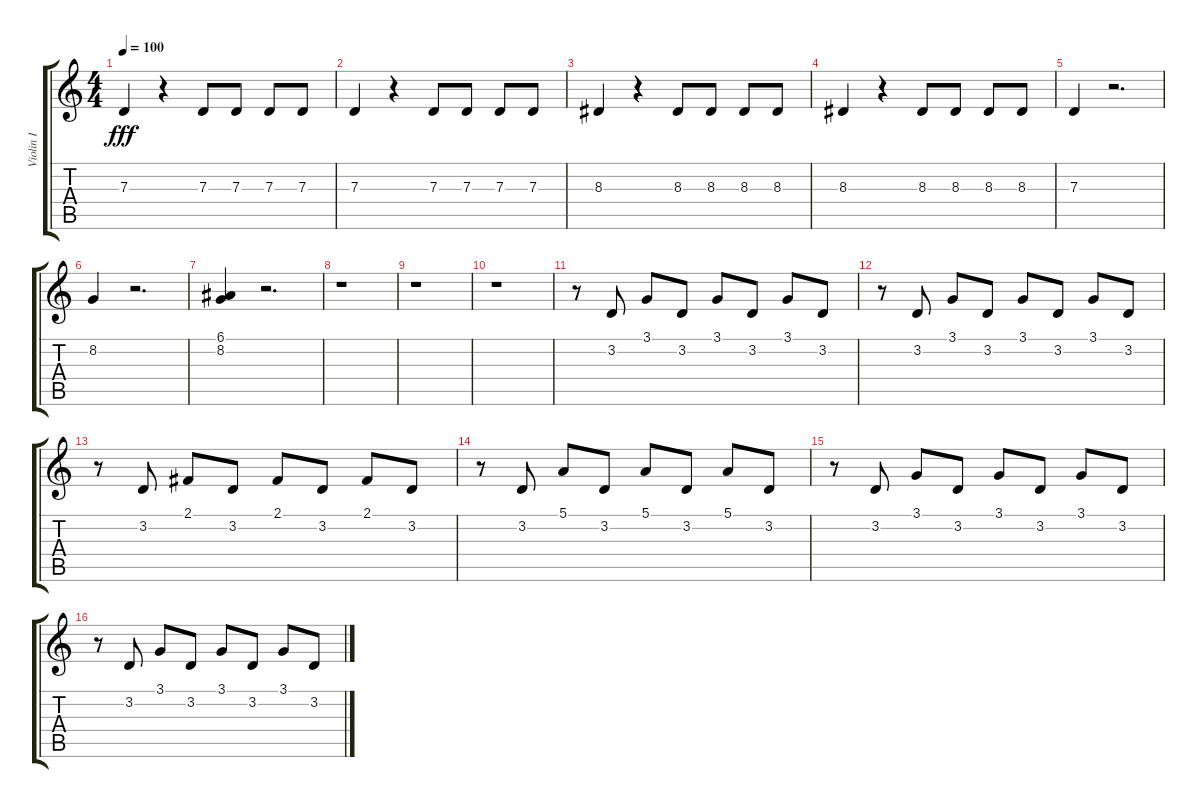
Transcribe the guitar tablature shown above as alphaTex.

\track ("Violin I" "Violin I") {instrument stringensemble1}
\staff {score tabs}
\tuning (E4 B3 G3 D3 A2 E2) {hide}
\ts (4 4)
\tempo 100
\clef g2
\ks c
7.3.4{dy fff} r.4 7.3.8 7.3.8 7.3.8 7.3.8 |
7.3.4 r.4 7.3.8 7.3.8 7.3.8 7.3.8 |
8.3.4 r.4 8.3.8 8.3.8 8.3.8 8.3.8 |
8.3.4 r.4 8.3.8 8.3.8 8.3.8 8.3.8 |
7.3.4 r.2{d} |
8.2.4 r.2{d} |
(6.1 8.2).4 r.2{d} |
r.1 |
r.1 |
r.1 |
r.8 3.2.8 3.1.8 3.2.8 3.1.8 3.2.8 3.1.8 3.2.8 |
r.8 3.2.8 3.1.8 3.2.8 3.1.8 3.2.8 3.1.8 3.2.8 |
r.8 3.2.8 2.1.8 3.2.8 2.1.8 3.2.8 2.1.8 3.2.8 |
r.8 3.2.8 5.1.8 3.2.8 5.1.8 3.2.8 5.1.8 3.2.8 |
r.8 3.2.8 3.1.8 3.2.8 3.1.8 3.2.8 3.1.8 3.2.8 |
r.8 3.2.8 3.1.8 3.2.8 3.1.8 3.2.8 3.1.8 3.2.8
